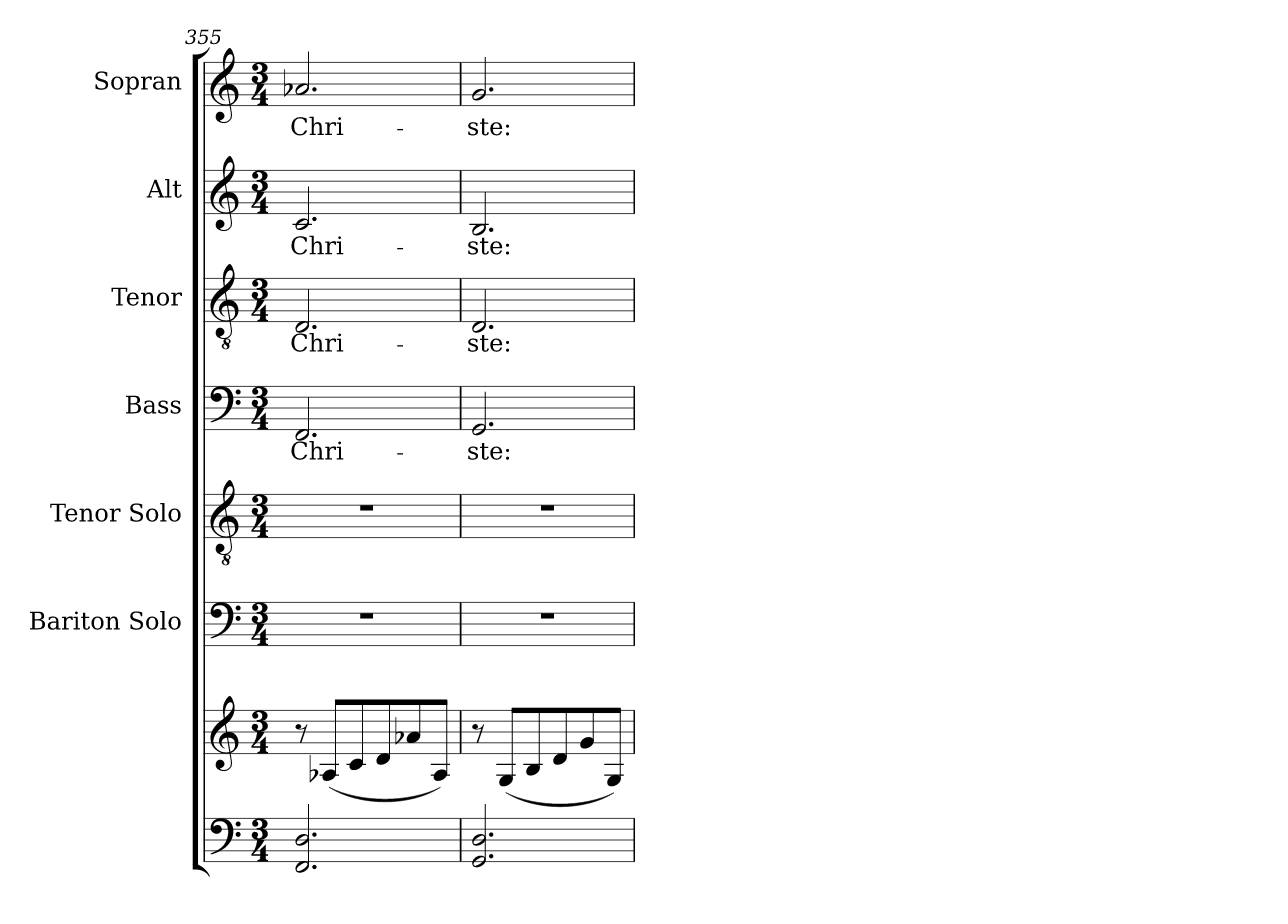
**kern	**kern	**kern	**kern	**kern	**text	**kern	**text	**kern	**text	**kern	**text
*part7	*part7	*part6	*part5	*part4	*part4	*part3	*part3	*part2	*part2	*part1	*part1
*staff8	*staff7	*staff6	*staff5	*staff4	*staff4	*staff3	*staff3	*staff2	*staff2	*staff1	*staff1
*	*	*I"Bariton Solo	*I"Tenor Solo	*I"Bass	*	*I"Tenor	*	*I"Alt	*	*I"Sopran	*
*	*	*	*	*I'B.	*	*I'T.	*	*I'A.	*	*I'S.	*
*clefF4	*clefG2	*clefF4	*clefGv2	*clefF4	*	*clefGv2	*	*clefG2	*	*clefG2	*
*k[]	*k[]	*k[]	*k[]	*k[]	*	*k[]	*	*k[]	*	*k[]	*
*C:	*C:	*C:	*C:	*C:	*	*C:	*	*C:	*	*C:	*
*M3/4	*M3/4	*M3/4	*M3/4	*M3/4	*	*M3/4	*	*M3/4	*	*M3/4	*
=355	=355	=355	=355	=355	=355	=355	=355	=355	=355	=355	=355
!	!	!	!	!	!LO:LY:b	!	!LO:LY:b	!	!LO:LY:b	!	!LO:LY:b
2.FF/ 2.D/	8r	2.r	2.r	2.FF/	Chri-	2.D/	Chri-	2.c/	Chri-	2.a-X/	Chri-
.	(<8A-X/L	.	.	.	.	.	.	.	.	.	.
.	8c/	.	.	.	.	.	.	.	.	.	.
.	8d/	.	.	.	.	.	.	.	.	.	.
.	8a-X/	.	.	.	.	.	.	.	.	.	.
.	8A-/J)	.	.	.	.	.	.	.	.	.	.
=356	=356	=356	=356	=356	=356	=356	=356	=356	=356	=356	=356
!	!	!	!	!	!LO:LY:b	!	!LO:LY:b	!	!LO:LY:b	!	!LO:LY:b
2.GG/ 2.D/	8r	2.r	2.r	2.GG/	-ste:	2.D/	-ste:	2.B/	-ste:	2.g/	-ste:
.	(<8G/L	.	.	.	.	.	.	.	.	.	.
.	8B/	.	.	.	.	.	.	.	.	.	.
.	8d/	.	.	.	.	.	.	.	.	.	.
.	8g/	.	.	.	.	.	.	.	.	.	.
.	8G/J)	.	.	.	.	.	.	.	.	.	.
=	=	=	=	=	=	=	=	=	=	=	=
*-	*-	*-	*-	*-	*-	*-	*-	*-	*-	*-	*-
